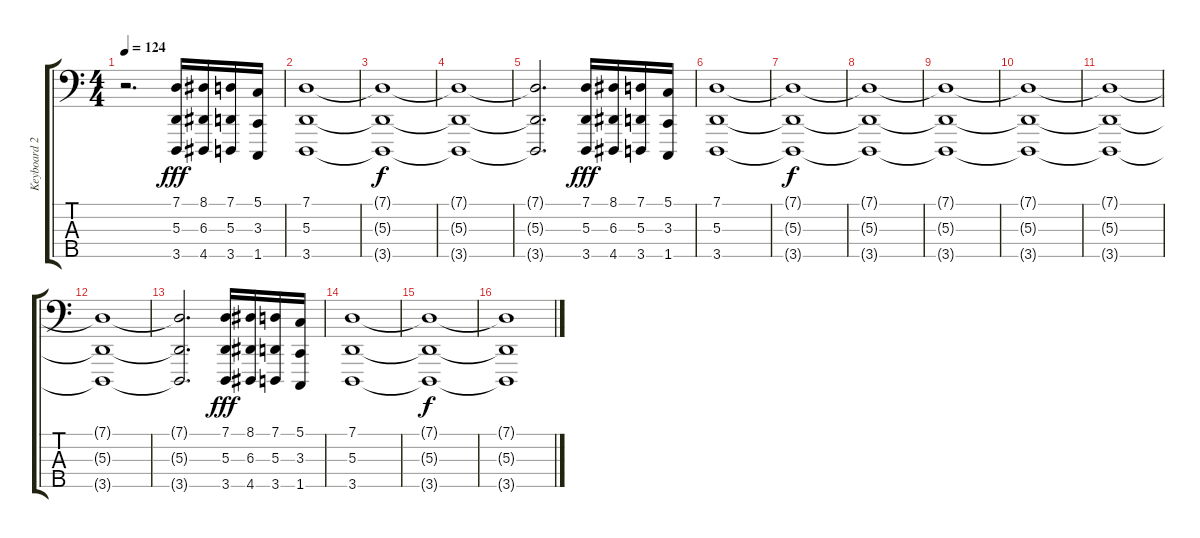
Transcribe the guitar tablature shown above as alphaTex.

\track ("Keyboard 2" "Keyboard 2") {instrument stringensemble1}
\staff {score tabs}
\tuning (G2 D2 A1 E1 B0) {hide}
\ts (4 4)
\tempo 124
\clef f4
\ks c
r.2{d dy fff instrument stringensemble1} (7.1 5.3 3.5).16 (8.1 6.3 4.5).16 (7.1 5.3 3.5).16 (5.1 3.3 1.5).16 |
(7.1 5.3 3.5).1 |
(7.1{t} 5.3{t} 3.5{t}).1{dy f} |
(7.1{t} 5.3{t} 3.5{t}).1 |
(7.1{t} 5.3{t} 3.5{t}).2{d} (7.1 5.3 3.5).16{dy fff} (8.1 6.3 4.5).16 (7.1 5.3 3.5).16 (5.1 3.3 1.5).16 |
(7.1 5.3 3.5).1 |
(7.1{t} 5.3{t} 3.5{t}).1{dy f} |
(7.1{t} 5.3{t} 3.5{t}).1 |
(7.1{t} 5.3{t} 3.5{t}).1 |
(7.1{t} 5.3{t} 3.5{t}).1 |
(7.1{t} 5.3{t} 3.5{t}).1 |
(7.1{t} 5.3{t} 3.5{t}).1 |
(7.1{t} 5.3{t} 3.5{t}).2{d} (7.1 5.3 3.5).16{dy fff} (8.1 6.3 4.5).16 (7.1 5.3 3.5).16 (5.1 3.3 1.5).16 |
(7.1 5.3 3.5).1 |
(7.1{t} 5.3{t} 3.5{t}).1{dy f} |
(7.1{t} 5.3{t} 3.5{t}).1
